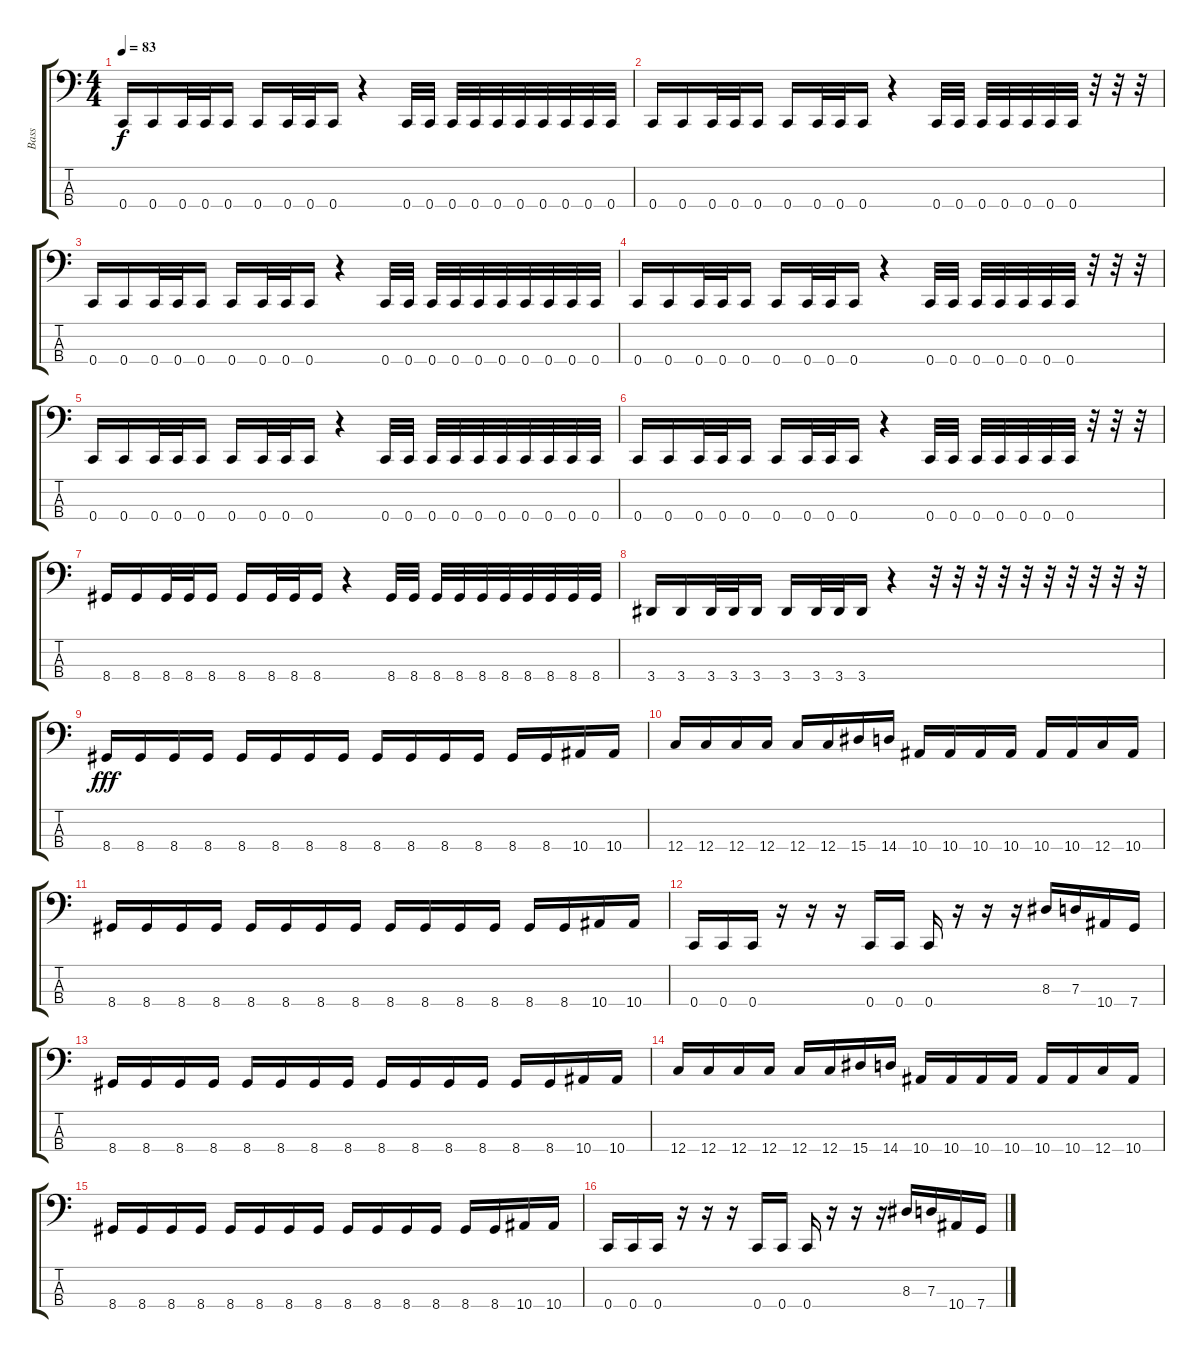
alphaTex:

\track ("Bass" "Bass") {instrument electricbassfinger}
\staff {score tabs}
\tuning (F2 C2 G1 C1) {hide}
\ts (4 4)
\tempo 83
\clef f4
\ks c
0.4.16{dy f} 0.4.16 0.4.32 0.4.32 0.4.16 0.4.16 0.4.32 0.4.32 0.4.16 r.4 0.4.32 0.4.32 0.4.32 0.4.32 0.4.32 0.4.32 0.4.32 0.4.32 0.4.32 0.4.32 |
0.4.16 0.4.16 0.4.32 0.4.32 0.4.16 0.4.16 0.4.32 0.4.32 0.4.16 r.4 0.4.32 0.4.32 0.4.32 0.4.32 0.4.32 0.4.32 0.4.32 r.32 r.32 r.32 |
0.4.16 0.4.16 0.4.32 0.4.32 0.4.16 0.4.16 0.4.32 0.4.32 0.4.16 r.4 0.4.32 0.4.32 0.4.32 0.4.32 0.4.32 0.4.32 0.4.32 0.4.32 0.4.32 0.4.32 |
0.4.16 0.4.16 0.4.32 0.4.32 0.4.16 0.4.16 0.4.32 0.4.32 0.4.16 r.4 0.4.32 0.4.32 0.4.32 0.4.32 0.4.32 0.4.32 0.4.32 r.32 r.32 r.32 |
0.4.16 0.4.16 0.4.32 0.4.32 0.4.16 0.4.16 0.4.32 0.4.32 0.4.16 r.4 0.4.32 0.4.32 0.4.32 0.4.32 0.4.32 0.4.32 0.4.32 0.4.32 0.4.32 0.4.32 |
0.4.16 0.4.16 0.4.32 0.4.32 0.4.16 0.4.16 0.4.32 0.4.32 0.4.16 r.4 0.4.32 0.4.32 0.4.32 0.4.32 0.4.32 0.4.32 0.4.32 r.32 r.32 r.32 |
8.4.16 8.4.16 8.4.32 8.4.32 8.4.16 8.4.16 8.4.32 8.4.32 8.4.16 r.4 8.4.32 8.4.32 8.4.32 8.4.32 8.4.32 8.4.32 8.4.32 8.4.32 8.4.32 8.4.32 |
3.4.16 3.4.16 3.4.32 3.4.32 3.4.16 3.4.16 3.4.32 3.4.32 3.4.16 r.4 r.32 r.32 r.32 r.32 r.32 r.32 r.32 r.32 r.32 r.32 |
8.4.16{dy fff} 8.4.16 8.4.16 8.4.16 8.4.16 8.4.16 8.4.16 8.4.16 8.4.16 8.4.16 8.4.16 8.4.16 8.4.16 8.4.16 10.4.16 10.4.16 |
12.4.16 12.4.16 12.4.16 12.4.16 12.4.16 12.4.16 15.4.16 14.4.16 10.4.16 10.4.16 10.4.16 10.4.16 10.4.16 10.4.16 12.4.16 10.4.16 |
8.4.16 8.4.16 8.4.16 8.4.16 8.4.16 8.4.16 8.4.16 8.4.16 8.4.16 8.4.16 8.4.16 8.4.16 8.4.16 8.4.16 10.4.16 10.4.16 |
0.4.16 0.4.16 0.4.16 r.16 r.16 r.16 0.4.16 0.4.16 0.4.16 r.16 r.16 r.16 8.3.16 7.3.16 10.4.16 7.4.16 |
8.4.16 8.4.16 8.4.16 8.4.16 8.4.16 8.4.16 8.4.16 8.4.16 8.4.16 8.4.16 8.4.16 8.4.16 8.4.16 8.4.16 10.4.16 10.4.16 |
12.4.16 12.4.16 12.4.16 12.4.16 12.4.16 12.4.16 15.4.16 14.4.16 10.4.16 10.4.16 10.4.16 10.4.16 10.4.16 10.4.16 12.4.16 10.4.16 |
8.4.16 8.4.16 8.4.16 8.4.16 8.4.16 8.4.16 8.4.16 8.4.16 8.4.16 8.4.16 8.4.16 8.4.16 8.4.16 8.4.16 10.4.16 10.4.16 |
0.4.16 0.4.16 0.4.16 r.16 r.16 r.16 0.4.16 0.4.16 0.4.16 r.16 r.16 r.16 8.3.16 7.3.16 10.4.16 7.4.16
